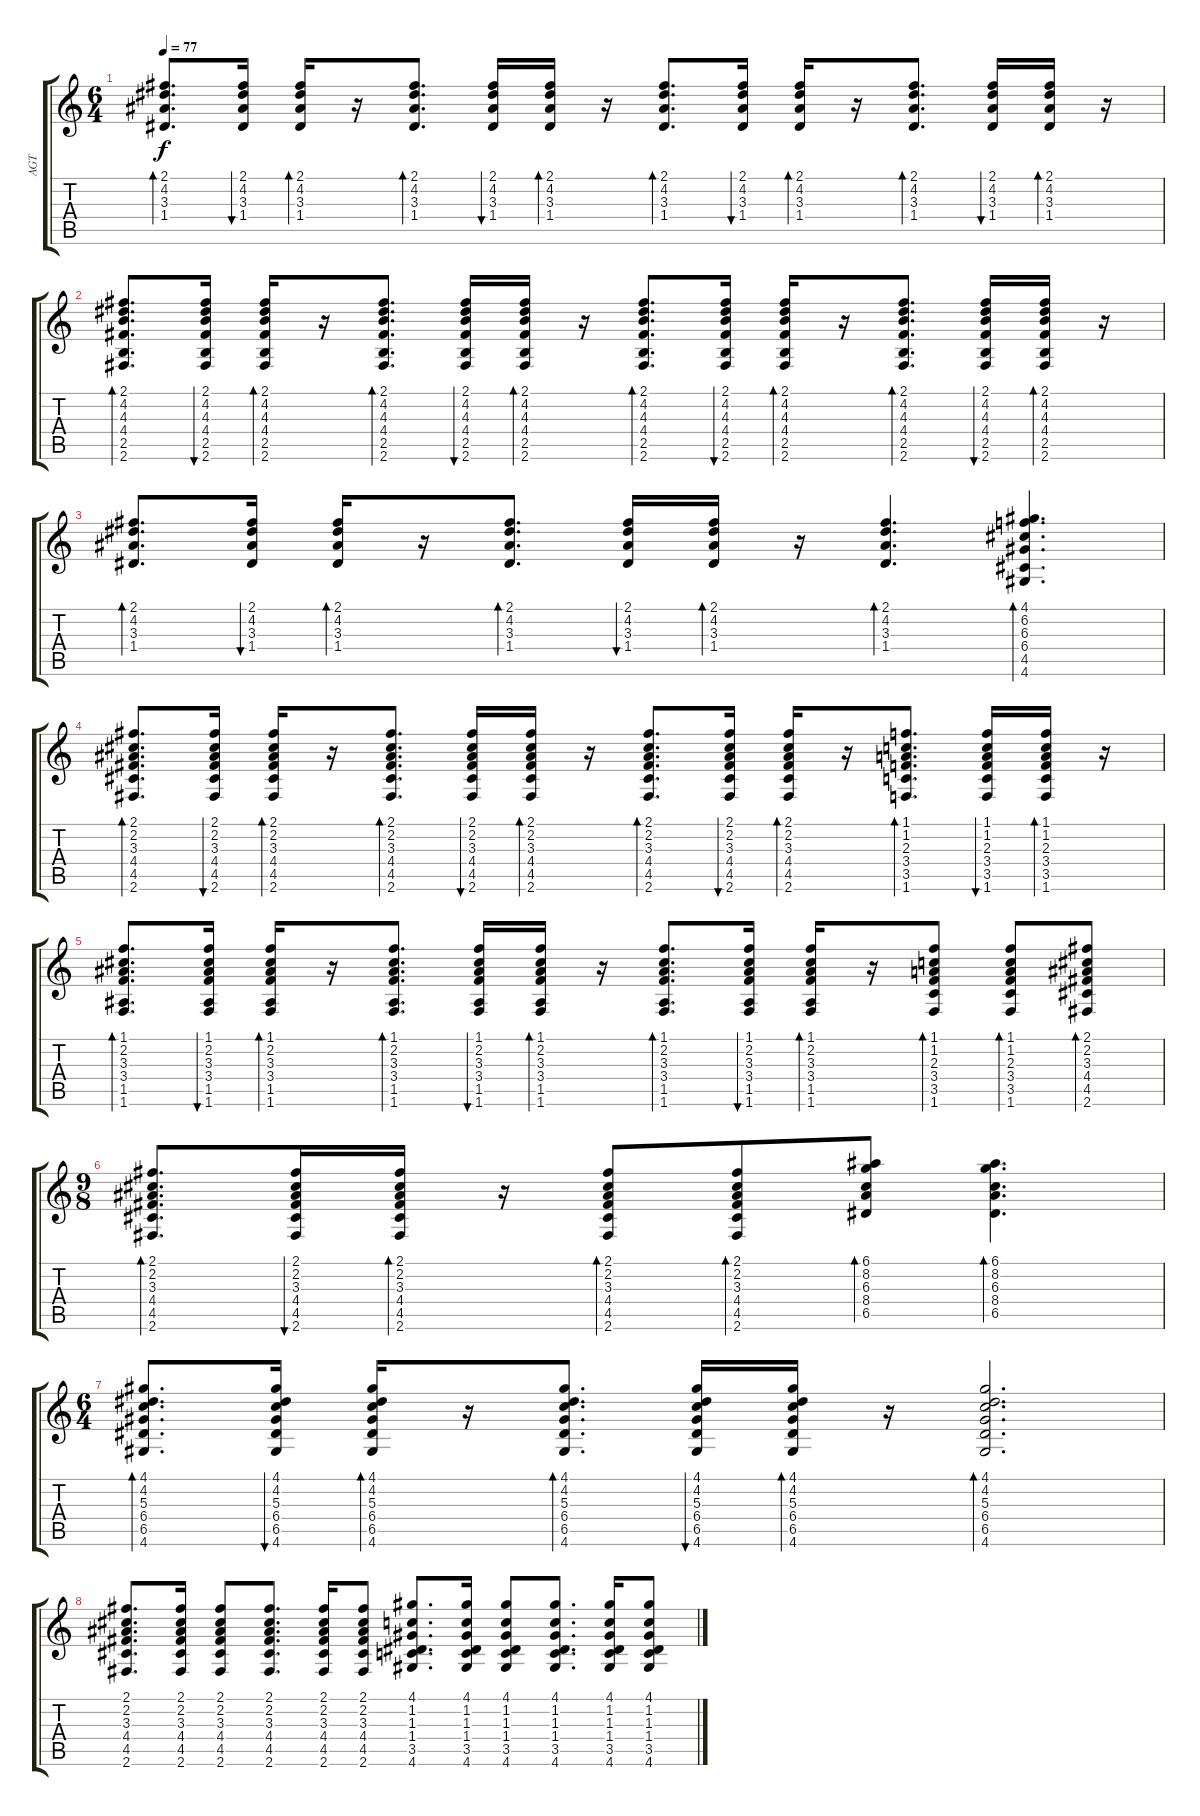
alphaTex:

\track ("AGT" "AGT") {instrument acousticguitarsteel}
\staff {score tabs}
\tuning (E4 B3 G3 D3 A2 E2) {hide}
\ts (6 4)
\tempo 77
\clef g2
\ks c
(2.1 4.2 3.3 1.4).8{d bd 30 dy f} (2.1 4.2 3.3 1.4).16{bu 30} (2.1 4.2 3.3 1.4).16{bd 30} r.16 (2.1 4.2 3.3 1.4).8{d bd 30} (2.1 4.2 3.3 1.4).16{bu 30} (2.1 4.2 3.3 1.4).16{bd 30} r.16 (2.1 4.2 3.3 1.4).8{d bd 30} (2.1 4.2 3.3 1.4).16{bu 30} (2.1 4.2 3.3 1.4).16{bd 30} r.16 (2.1 4.2 3.3 1.4).8{d bd 30} (2.1 4.2 3.3 1.4).16{bu 30} (2.1 4.2 3.3 1.4).16{bd 30} r.16 |
(2.1 4.2 4.3 4.4 2.5 2.6).8{d bd 30} (2.1 4.2 4.3 4.4 2.5 2.6).16{bu 30} (2.1 4.2 4.3 4.4 2.5 2.6).16{bd 30} r.16 (2.1 4.2 4.3 4.4 2.5 2.6).8{d bd 30} (2.1 4.2 4.3 4.4 2.5 2.6).16{bu 30} (2.1 4.2 4.3 4.4 2.5 2.6).16{bd 30} r.16 (2.1 4.2 4.3 4.4 2.5 2.6).8{d bd 30} (2.1 4.2 4.3 4.4 2.5 2.6).16{bu 30} (2.1 4.2 4.3 4.4 2.5 2.6).16{bd 30} r.16 (2.1 4.2 4.3 4.4 2.5 2.6).8{d bd 30} (2.1 4.2 4.3 4.4 2.5 2.6).16{bu 30} (2.1 4.2 4.3 4.4 2.5 2.6).16{bd 30} r.16 |
(2.1 4.2 3.3 1.4).8{d bd 30} (2.1 4.2 3.3 1.4).16{bu 30} (2.1 4.2 3.3 1.4).16{bd 30} r.16 (2.1 4.2 3.3 1.4).8{d bd 30} (2.1 4.2 3.3 1.4).16{bu 30} (2.1 4.2 3.3 1.4).16{bd 30} r.16 (2.1 4.2 3.3 1.4).4{d bd 120} (4.1 6.2 6.3 6.4 4.5 4.6).4{d bd 60} |
(2.1 2.2 3.3 4.4 4.5 2.6).8{d bd 30} (2.1 2.2 3.3 4.4 4.5 2.6).16{bu 60} (2.1 2.2 3.3 4.4 4.5 2.6).16{bd 30} r.16 (2.1 2.2 3.3 4.4 4.5 2.6).8{d bd 30} (2.1 2.2 3.3 4.4 4.5 2.6).16{bu 60} (2.1 2.2 3.3 4.4 4.5 2.6).16{bd 30} r.16 (2.1 2.2 3.3 4.4 4.5 2.6).8{d bd 30} (2.1 2.2 3.3 4.4 4.5 2.6).16{bu 60} (2.1 2.2 3.3 4.4 4.5 2.6).16{bd 30} r.16 (1.1 1.2 2.3 3.4 3.5 1.6).8{d bd 60} (1.1 1.2 2.3 3.4 3.5 1.6).16{bu 60} (1.1 1.2 2.3 3.4 3.5 1.6).16{bd 60} r.16 |
(1.1 2.2 3.3 3.4 1.5 1.6).8{d bd 60} (1.1 2.2 3.3 3.4 1.5 1.6).16{bu 60} (1.1 2.2 3.3 3.4 1.5 1.6).16{bd 60} r.16 (1.1 2.2 3.3 3.4 1.5 1.6).8{d bd 60} (1.1 2.2 3.3 3.4 1.5 1.6).16{bu 60} (1.1 2.2 3.3 3.4 1.5 1.6).16{bd 60} r.16 (1.1 2.2 3.3 3.4 1.5 1.6).8{d bd 60} (1.1 2.2 3.3 3.4 1.5 1.6).16{bu 60} (1.1 2.2 3.3 3.4 1.5 1.6).16{bd 60} r.16 (1.1 1.2 2.3 3.4 3.5 1.6).8{bd 60} (1.1 1.2 2.3 3.4 3.5 1.6).8{bd 60} (2.1 2.2 3.3 4.4 4.5 2.6).8{bd 60} |
\ts (9 8)
(2.1 2.2 3.3 4.4 4.5 2.6).8{d bd 30} (2.1 2.2 3.3 4.4 4.5 2.6).16{bu 60} (2.1 2.2 3.3 4.4 4.5 2.6).16{bd 30} r.16 (2.1 2.2 3.3 4.4 4.5 2.6).8{bd 60} (2.1 2.2 3.3 4.4 4.5 2.6).8{bd 60} (6.1 8.2 6.3 8.4 6.5).8{bd 60} (6.1 8.2 6.3 8.4 6.5).4{d bd 60} |
\ts (6 4)
(4.1 4.2 5.3 6.4 6.5 4.6).8{d bd 60} (4.1 4.2 5.3 6.4 6.5 4.6).16{bu 60} (4.1 4.2 5.3 6.4 6.5 4.6).16{bd 60} r.16 (4.1 4.2 5.3 6.4 6.5 4.6).8{d bd 60} (4.1 4.2 5.3 6.4 6.5 4.6).16{bu 60} (4.1 4.2 5.3 6.4 6.5 4.6).16{bd 60} r.16 (4.1 4.2 5.3 6.4 6.5 4.6).2{d bd 60} |
(2.1 2.2 3.3 4.4 4.5 2.6).8{d} (2.1 2.2 3.3 4.4 4.5 2.6).16 (2.1 2.2 3.3 4.4 4.5 2.6).8 (2.1 2.2 3.3 4.4 4.5 2.6).8{d} (2.1 2.2 3.3 4.4 4.5 2.6).16 (2.1 2.2 3.3 4.4 4.5 2.6).8 (4.1 1.2 1.3 1.4 3.5 4.6).8{d} (4.1 1.2 1.3 1.4 3.5 4.6).16 (4.1 1.2 1.3 1.4 3.5 4.6).8 (4.1 1.2 1.3 1.4 3.5 4.6).8{d} (4.1 1.2 1.3 1.4 3.5 4.6).16 (4.1 1.2 1.3 1.4 3.5 4.6).8
